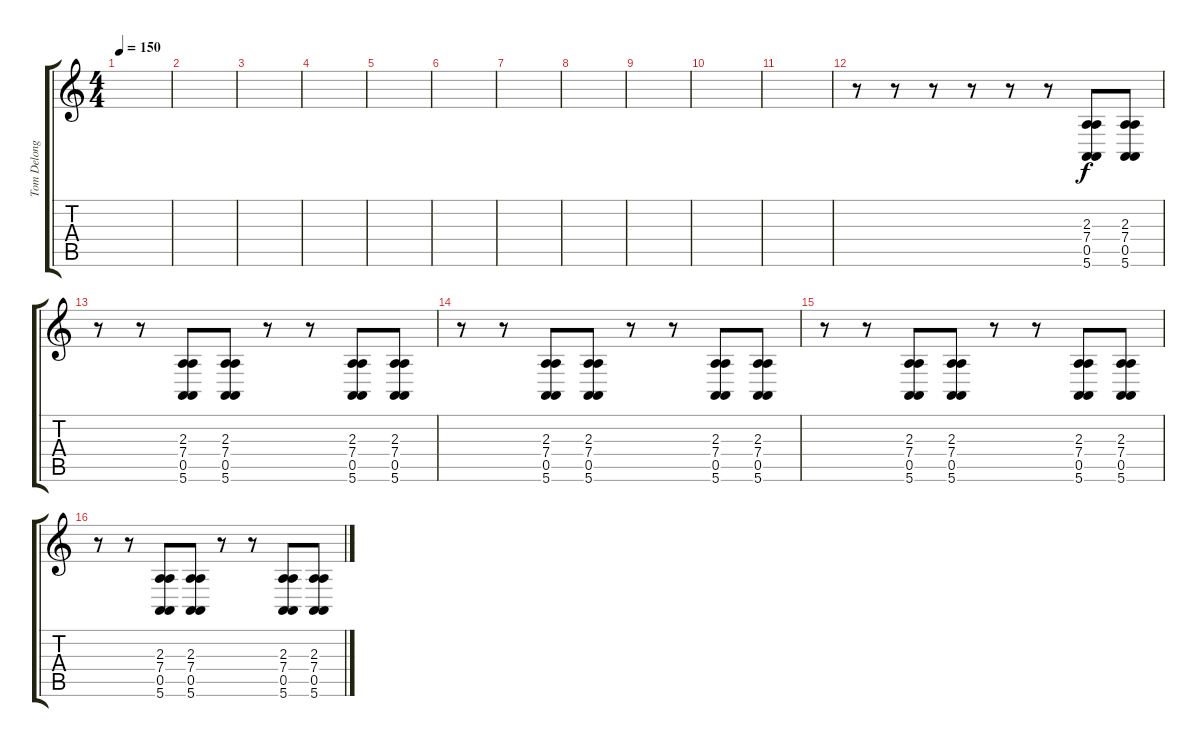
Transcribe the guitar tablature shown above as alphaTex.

\track ("Tom Delonge - Back Vocals" "Tom Delong") {instrument flute}
\staff {score tabs}
\tuning (E4 B3 G3 D3 A2 E2) {hide}
\ts (4 4)
\tempo 150
\clef g2
\ks c
|
|
|
|
|
|
|
|
|
|
|
r.8 r.8 r.8 r.8 r.8 r.8 (2.3 7.4 0.5 5.6).8 (2.3 7.4 0.5 5.6).8 |
r.8 r.8 (2.3 7.4 0.5 5.6).8{dy f} (2.3 7.4 0.5 5.6).8 r.8 r.8 (2.3 7.4 0.5 5.6).8 (2.3 7.4 0.5 5.6).8 |
r.8 r.8 (2.3 7.4 0.5 5.6).8 (2.3 7.4 0.5 5.6).8 r.8 r.8 (2.3 7.4 0.5 5.6).8 (2.3 7.4 0.5 5.6).8 |
r.8 r.8 (2.3 7.4 0.5 5.6).8 (2.3 7.4 0.5 5.6).8 r.8 r.8 (2.3 7.4 0.5 5.6).8 (2.3 7.4 0.5 5.6).8 |
r.8 r.8 (2.3 7.4 0.5 5.6).8 (2.3 7.4 0.5 5.6).8 r.8 r.8 (2.3 7.4 0.5 5.6).8 (2.3 7.4 0.5 5.6).8
